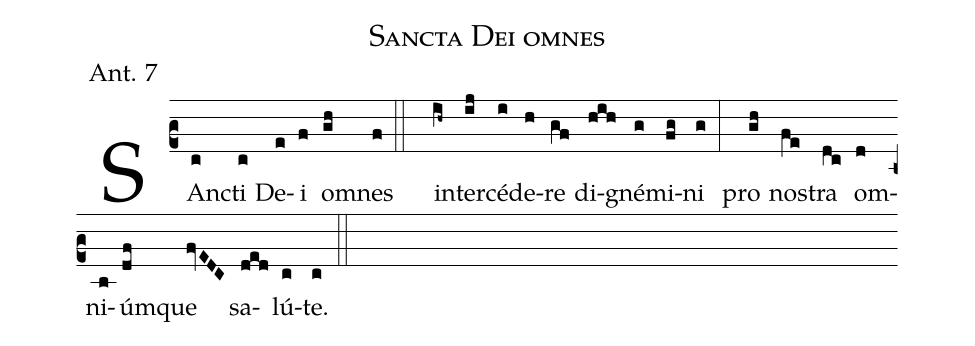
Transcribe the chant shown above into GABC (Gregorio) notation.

name: Sancta Dei omnes;
annotation: Ant. 7;
%%
(c2) SAnc(c)ti(c) De(e)i(f) om(gh)nes(f::) in(ih~)ter(ij)cé(i)de(h)re(gf) di(hih)gné(g)mi(fg)ni(g:)
pro(gh) nos(fe)tra(dc) om(d)ni(b)úm(df)que(fvEDC) sa(ded)lú(c)te.(c::)
